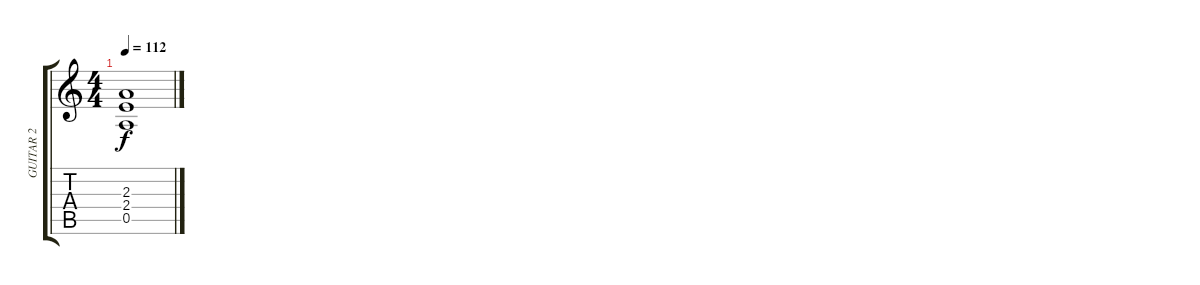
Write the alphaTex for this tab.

\track ("GUITAR 2" "GUITAR 2") {instrument distortionguitar}
\staff {score tabs}
\tuning (E4 B3 G3 D3 A2 E2) {hide}
\ts (4 4)
\tempo 112
\clef g2
\ks c
(2.3{t} 2.4{t} 0.5{t}).1{dy f}
